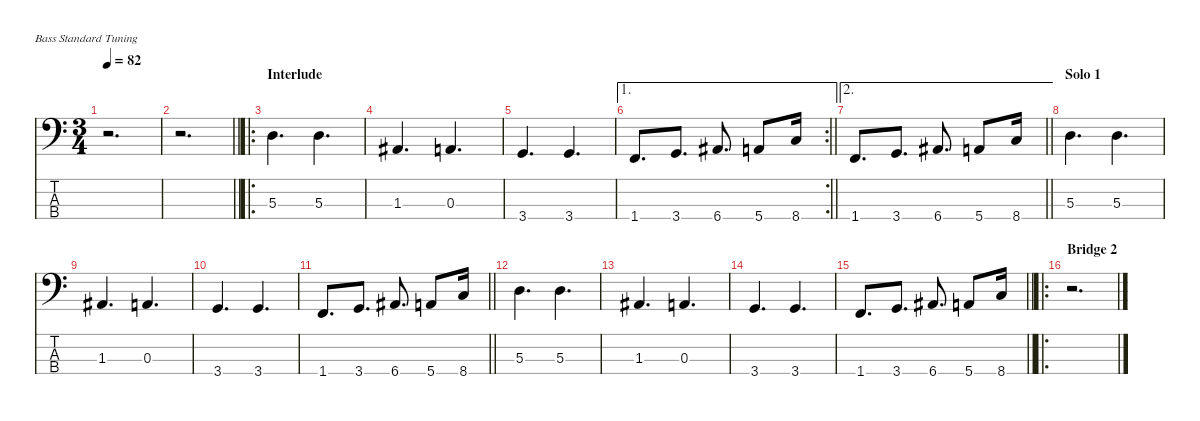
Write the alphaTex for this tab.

\defaultSystemsLayout 4
\hideDynamics
\bracketExtendMode nobrackets
\singleTrackTrackNamePolicy hidden
\multiTrackTrackNamePolicy hidden
\firstSystemTrackNameMode fullname
\otherSystemsTrackNameOrientation horizontal
\track ("Bass" "el.bs.") {defaultSystemsLayout 4 instrument electricbassfinger}
\staff {score tabs}
\tuning (G2 D2 A1 E1)
\ts (3 4)
\tempo 82
\clef f4
\ks c
r.2{d dy f beam Down} |
\barLineRight lightlight
r.2{d beam Down} |
\ro
\section ("" "Interlude")
5.3.4{d beam Down} 5.3.4{d beam Down} |
1.3{acc #}.4{d dy fff beam Up} 0.3.4{d dy f beam Up} |
3.4.4{d beam Up} 3.4.4{d beam Up} |
\ae 1
\rc 2
\barLineRight lightlight
1.4.8{d beam Up} 3.4.8{d beam Up} 6.4{acc #}.8{d beam Up} 5.4.8{beam Up} 8.4.16{beam Up} |
\ae 2
\barLineRight lightlight
1.4.8{d beam Up} 3.4.8{d beam Up} 6.4{acc #}.8{d beam Up} 5.4.8{beam Up} 8.4.16{beam Up} |
\section ("" "Solo 1")
5.3.4{d beam Down} 5.3.4{d beam Down} |
1.3{acc #}.4{d beam Up} 0.3.4{d beam Up} |
3.4.4{d beam Up} 3.4.4{d beam Up} |
\barLineRight lightlight
1.4.8{d beam Up} 3.4.8{d beam Up} 6.4{acc #}.8{d beam Up} 5.4.8{beam Up} 8.4.16{beam Up} |
5.3.4{d beam Down} 5.3.4{d beam Down} |
1.3{acc #}.4{d beam Up} 0.3.4{d beam Up} |
3.4.4{d beam Up} 3.4.4{d beam Up} |
\barLineRight lightlight
1.4.8{d beam Up} 3.4.8{d beam Up} 6.4{acc #}.8{d beam Up} 5.4.8{beam Up} 8.4.16{beam Up} |
\ro
\section ("" "Bridge 2")
r.2{d beam Down}
